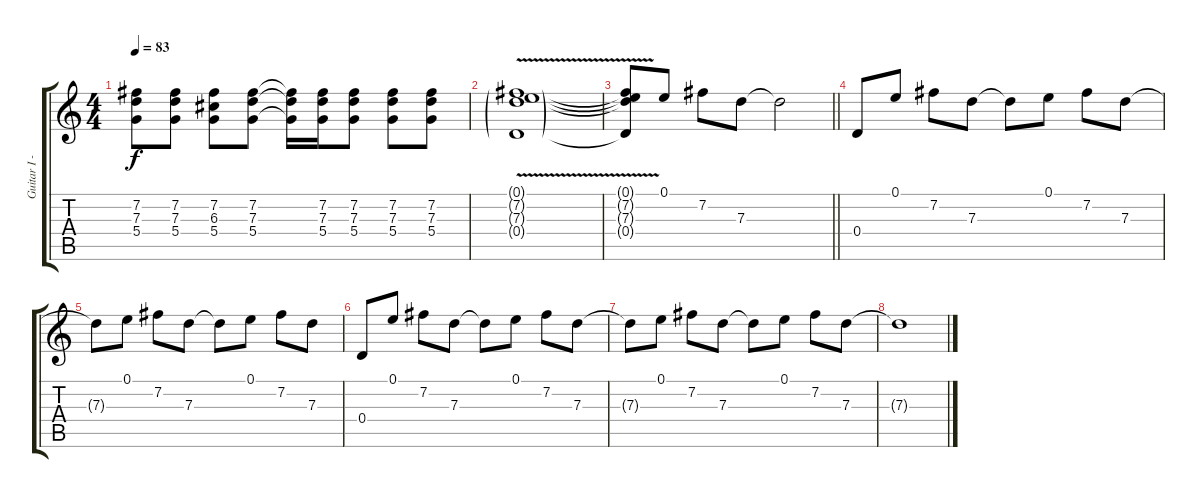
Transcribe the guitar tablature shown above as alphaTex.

\track ("Guitar I - Gotoh" "Guitar I -") {instrument distortionguitar}
\staff {score tabs}
\tuning (E4 B3 G3 D3 A2 E2) {hide}
\ts (4 4)
\tempo 83
\clef g2
\ks c
(7.2{t} 7.3{t} 5.4{t}).8{dy f} (7.2 7.3 5.4).8 (7.2 6.3 5.4).8 (7.2 7.3 5.4).8 (7.2{t} 7.3{t} 5.4{t}).16 (7.2 7.3 5.4).16 (7.2 7.3 5.4).8 (7.2 7.3 5.4).8 (7.2 7.3 5.4).8 |
(0.1{v g} 7.2{v g} 7.3{v g} 0.4{v g}).1 |
\barLineRight lightlight
(0.1{t} 7.2{t} 7.3{t} 0.4{t}).8 0.1.8 7.2.8 7.3.8 7.3{t}.2 |
0.4.8 0.1.8 7.2.8 7.3.8 7.3{t}.8 0.1.8 7.2.8 7.3.8 |
7.3{t}.8 0.1.8 7.2.8 7.3.8 7.3{t}.8 0.1.8 7.2.8 7.3.8 |
0.4.8 0.1.8 7.2.8 7.3.8 7.3{t}.8 0.1.8 7.2.8 7.3.8 |
7.3{t}.8 0.1.8 7.2.8 7.3.8 7.3{t}.8 0.1.8 7.2.8 7.3.8 |
7.3{t}.1
